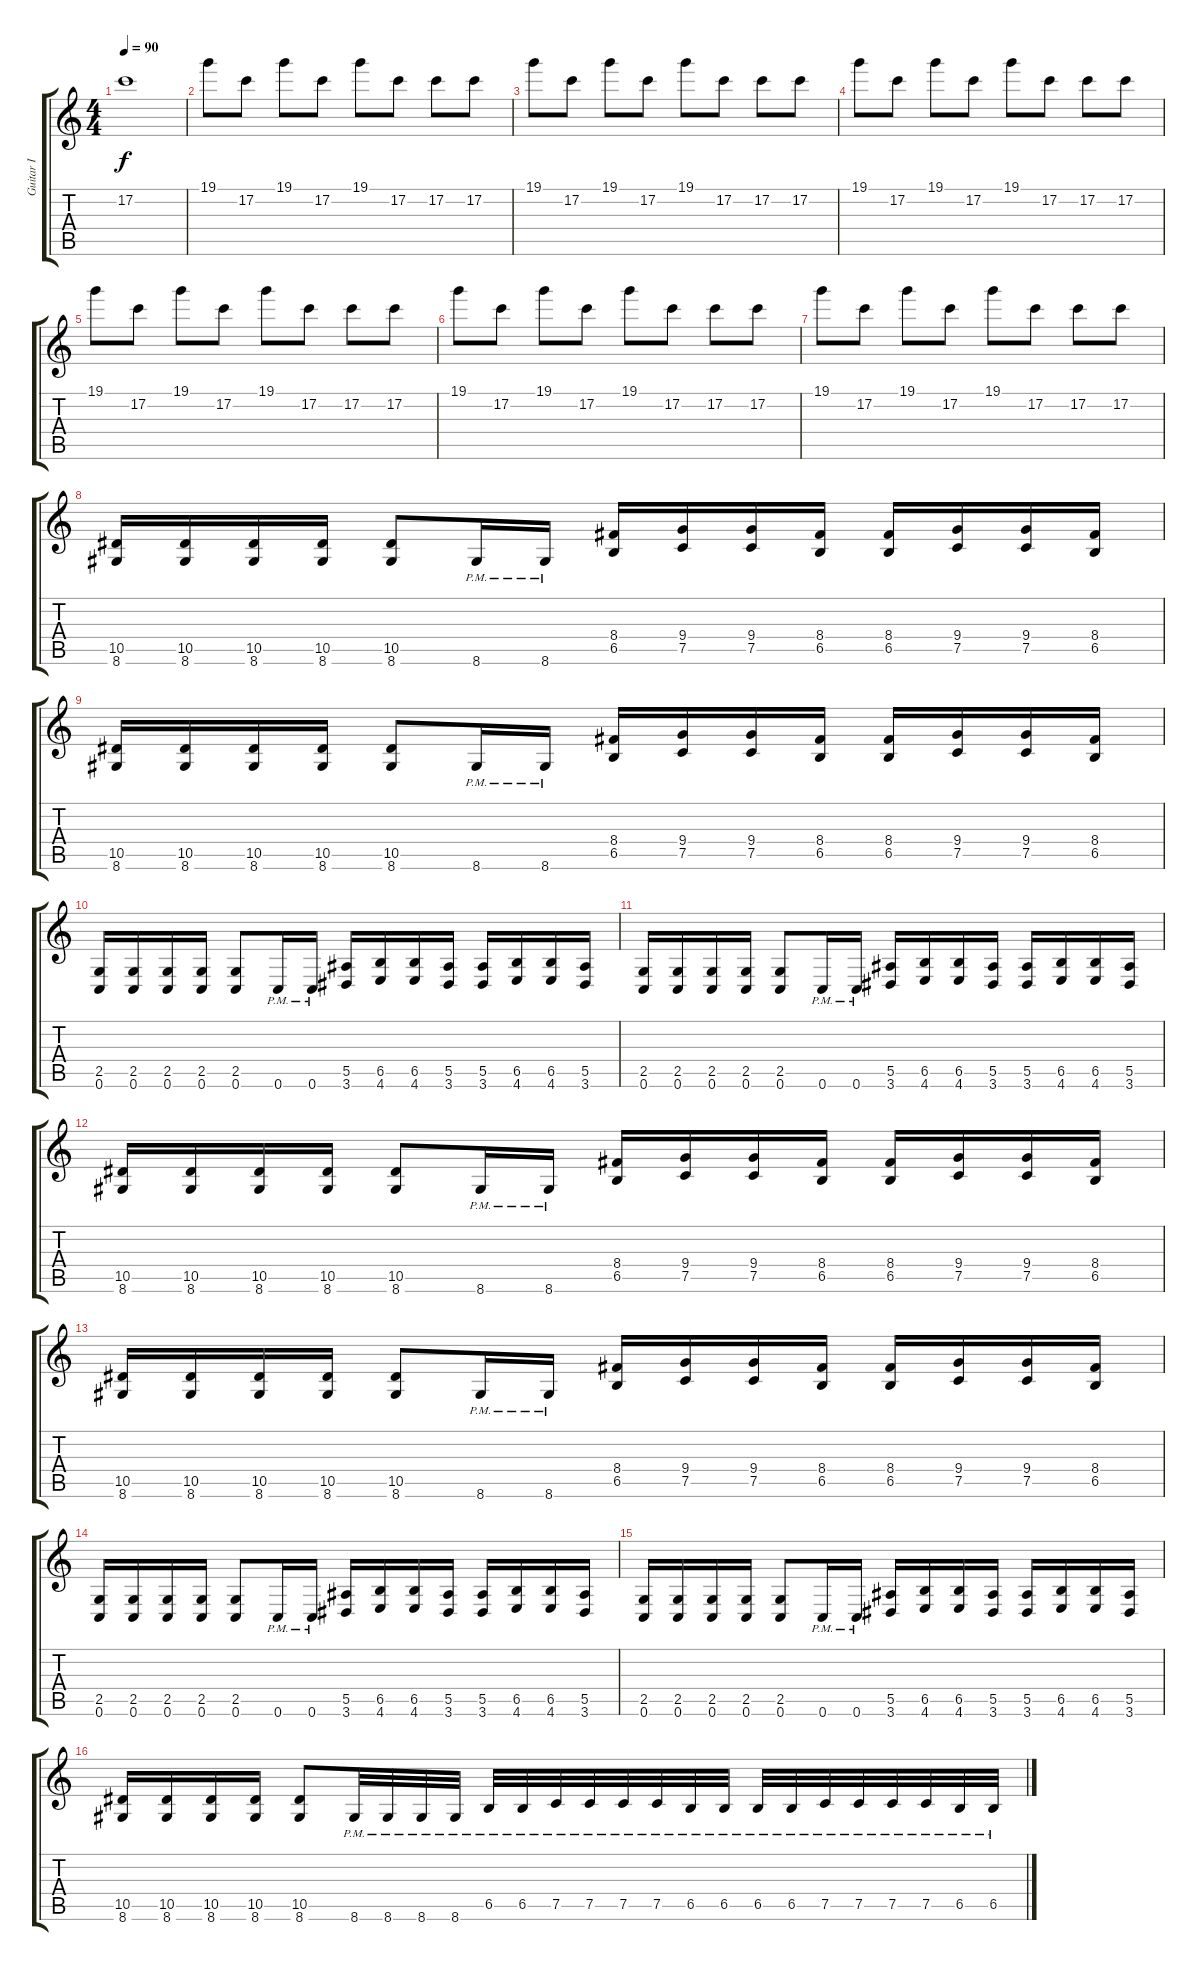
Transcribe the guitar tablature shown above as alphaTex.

\track ("Guitar I" "Guitar I") {instrument distortionguitar}
\staff {score tabs}
\tuning (C4 G3 Eb3 Bb2 F2 C2) {hide}
\ts (4 4)
\tempo 90
\clef g2
\ks c
17.2{t}.1{dy f} |
19.1.8 17.2.8 19.1.8 17.2.8 19.1.8 17.2.8 17.2.8 17.2.8 |
19.1.8 17.2.8 19.1.8 17.2.8 19.1.8 17.2.8 17.2.8 17.2.8 |
19.1.8 17.2.8 19.1.8 17.2.8 19.1.8 17.2.8 17.2.8 17.2.8 |
19.1.8 17.2.8 19.1.8 17.2.8 19.1.8 17.2.8 17.2.8 17.2.8 |
19.1.8 17.2.8 19.1.8 17.2.8 19.1.8 17.2.8 17.2.8 17.2.8 |
19.1.8 17.2.8 19.1.8 17.2.8 19.1.8 17.2.8 17.2.8 17.2.8 |
(10.5 8.6).16 (10.5 8.6).16 (10.5 8.6).16 (10.5 8.6).16 (10.5 8.6).8 8.6{pm}.16 8.6{pm}.16 (8.4 6.5).16 (9.4 7.5).16 (9.4 7.5).16 (8.4 6.5).16 (8.4 6.5).16 (9.4 7.5).16 (9.4 7.5).16 (8.4 6.5).16 |
(10.5 8.6).16 (10.5 8.6).16 (10.5 8.6).16 (10.5 8.6).16 (10.5 8.6).8 8.6{pm}.16 8.6{pm}.16 (8.4 6.5).16 (9.4 7.5).16 (9.4 7.5).16 (8.4 6.5).16 (8.4 6.5).16 (9.4 7.5).16 (9.4 7.5).16 (8.4 6.5).16 |
(2.5 0.6).16 (2.5 0.6).16 (2.5 0.6).16 (2.5 0.6).16 (2.5 0.6).8 0.6{pm}.16 0.6{pm}.16 (5.5 3.6).16 (6.5 4.6).16 (6.5 4.6).16 (5.5 3.6).16 (5.5 3.6).16 (6.5 4.6).16 (6.5 4.6).16 (5.5 3.6).16 |
(2.5 0.6).16 (2.5 0.6).16 (2.5 0.6).16 (2.5 0.6).16 (2.5 0.6).8 0.6{pm}.16 0.6{pm}.16 (5.5 3.6).16 (6.5 4.6).16 (6.5 4.6).16 (5.5 3.6).16 (5.5 3.6).16 (6.5 4.6).16 (6.5 4.6).16 (5.5 3.6).16 |
(10.5 8.6).16 (10.5 8.6).16 (10.5 8.6).16 (10.5 8.6).16 (10.5 8.6).8 8.6{pm}.16 8.6{pm}.16 (8.4 6.5).16 (9.4 7.5).16 (9.4 7.5).16 (8.4 6.5).16 (8.4 6.5).16 (9.4 7.5).16 (9.4 7.5).16 (8.4 6.5).16 |
(10.5 8.6).16 (10.5 8.6).16 (10.5 8.6).16 (10.5 8.6).16 (10.5 8.6).8 8.6{pm}.16 8.6{pm}.16 (8.4 6.5).16 (9.4 7.5).16 (9.4 7.5).16 (8.4 6.5).16 (8.4 6.5).16 (9.4 7.5).16 (9.4 7.5).16 (8.4 6.5).16 |
(2.5 0.6).16 (2.5 0.6).16 (2.5 0.6).16 (2.5 0.6).16 (2.5 0.6).8 0.6{pm}.16 0.6{pm}.16 (5.5 3.6).16 (6.5 4.6).16 (6.5 4.6).16 (5.5 3.6).16 (5.5 3.6).16 (6.5 4.6).16 (6.5 4.6).16 (5.5 3.6).16 |
(2.5 0.6).16 (2.5 0.6).16 (2.5 0.6).16 (2.5 0.6).16 (2.5 0.6).8 0.6{pm}.16 0.6{pm}.16 (5.5 3.6).16 (6.5 4.6).16 (6.5 4.6).16 (5.5 3.6).16 (5.5 3.6).16 (6.5 4.6).16 (6.5 4.6).16 (5.5 3.6).16 |
(10.5 8.6).16 (10.5 8.6).16 (10.5 8.6).16 (10.5 8.6).16 (10.5 8.6).8 8.6{pm}.32 8.6{pm}.32 8.6{pm}.32 8.6{pm}.32 6.5{pm}.32 6.5{pm}.32 7.5{pm}.32 7.5{pm}.32 7.5{pm}.32 7.5{pm}.32 6.5{pm}.32 6.5{pm}.32 6.5{pm}.32 6.5{pm}.32 7.5{pm}.32 7.5{pm}.32 7.5{pm}.32 7.5{pm}.32 6.5{pm}.32 6.5{pm}.32
